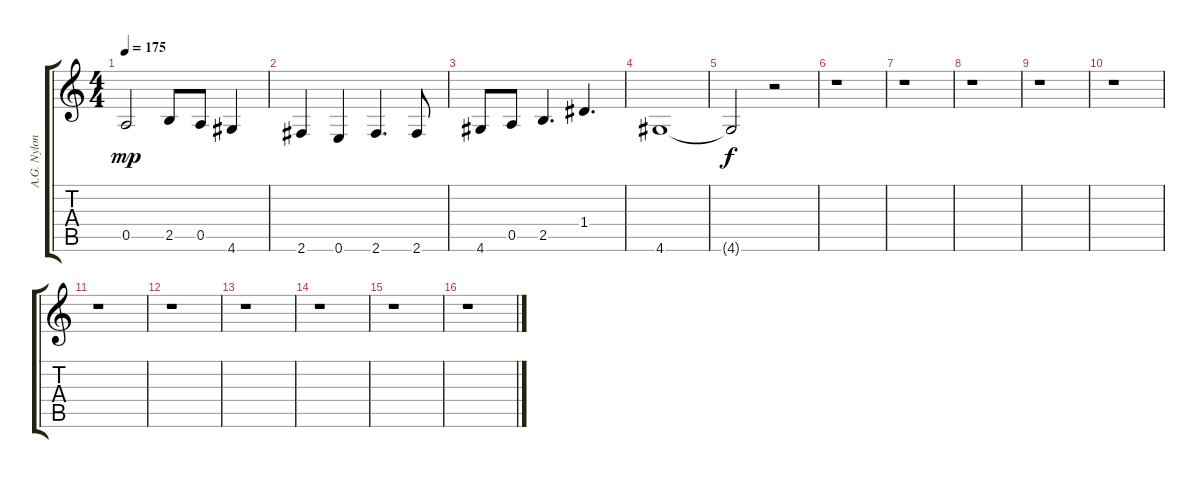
\track ("A.G. Nylon 2" "A.G. Nylon") {instrument acousticguitarnylon}
\staff {score tabs}
\tuning (E4 B3 G3 D3 A2 E2) {hide}
\ts (4 4)
\tempo 175
\clef g2
\ks c
0.5.2{dy mp} 2.5.8 0.5.8 4.6.4 |
2.6.4 0.6.4 2.6.4{d} 2.6.8 |
4.6.8 0.5.8 2.5.4{d} 1.4.4{d} |
4.6.1 |
4.6{t}.2{dy f} r.2 |
r.1 |
r.1 |
r.1 |
r.1 |
r.1 |
r.1 |
r.1 |
r.1 |
r.1 |
r.1 |
r.1
